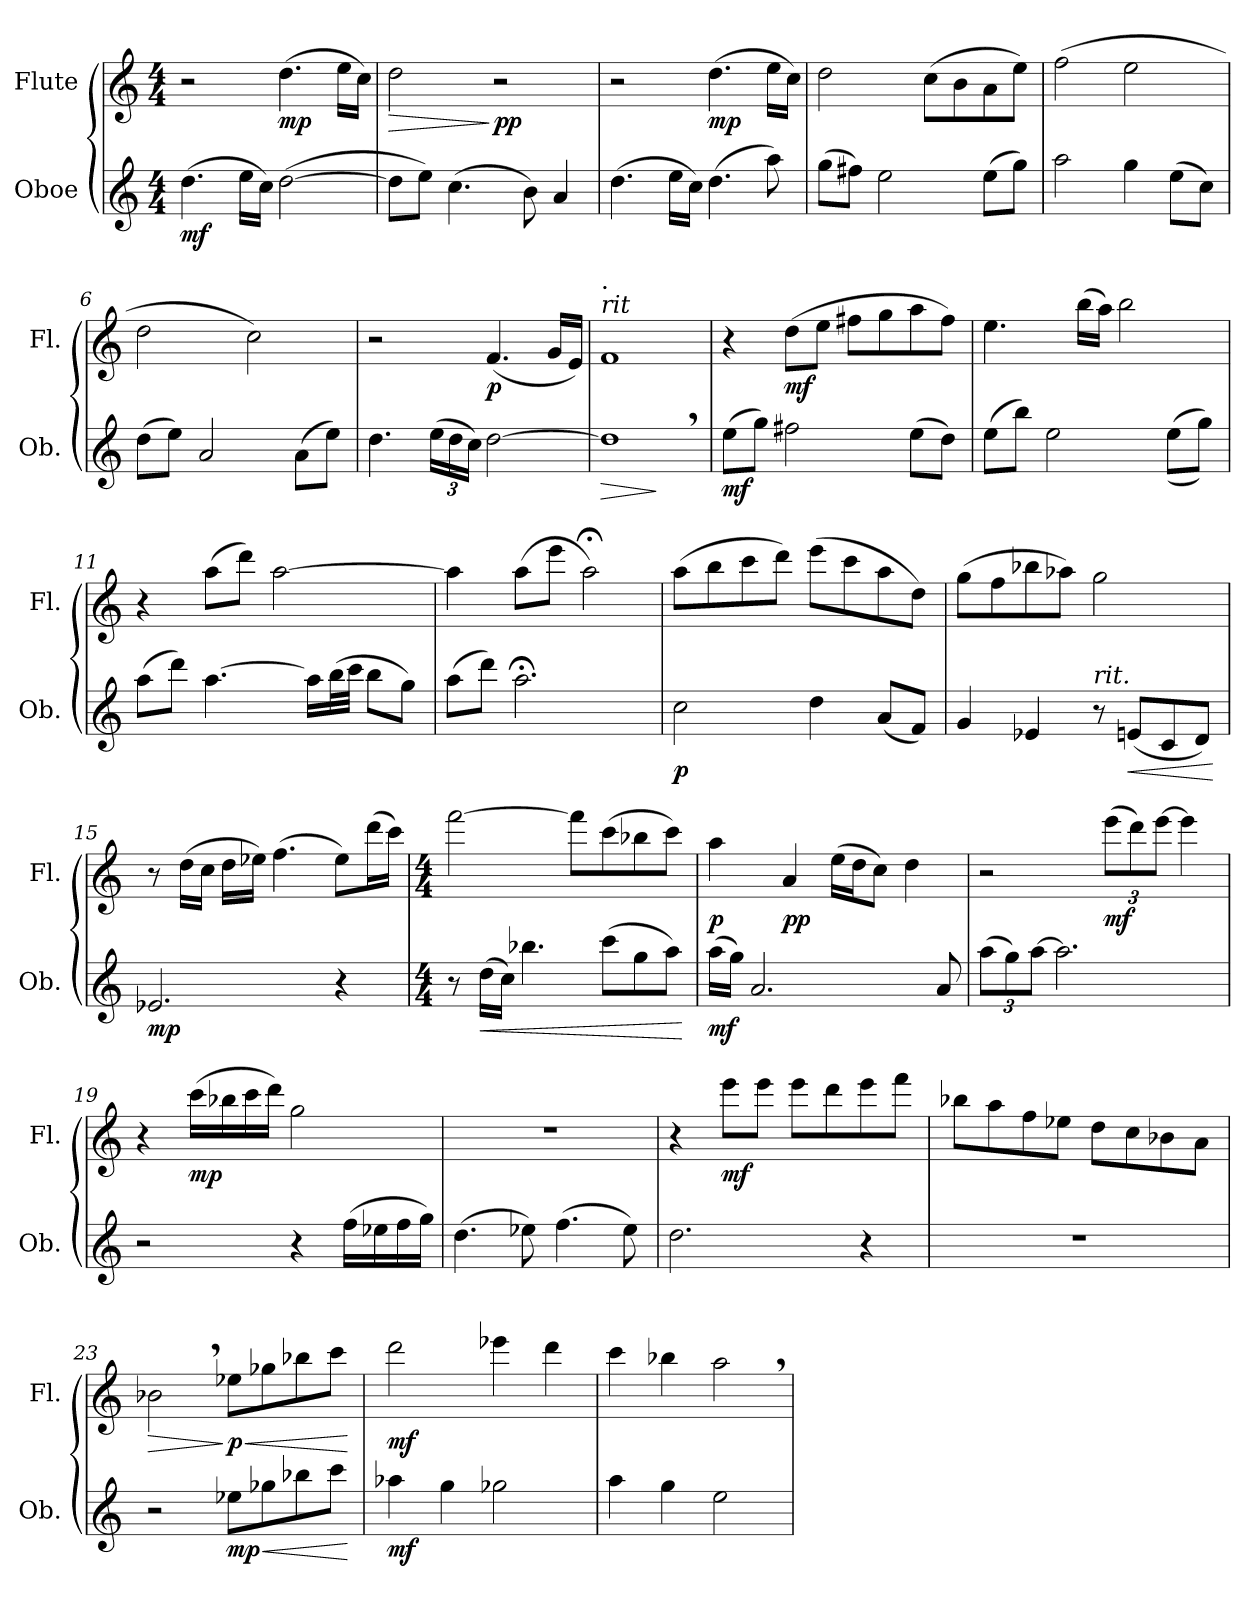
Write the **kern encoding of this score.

**kern	**dynam	**kern	**dynam
*part2	*part2	*part1	*part1
*staff2	*staff2	*staff1	*staff1
*I"Oboe	*	*I"Flute	*
*I'Ob.	*	*I'Fl.	*
*clefG2	*	*clefG2	*
*k[]	*	*k[]	*
*M4/4	*	*M4/4	*
*MM66	*	*MM66	*
=1	=1	=1	=1
!	!LO:DY:b	!	!
(>4.dd\	mf	2r	.
16ee\LL	.	.	.
16cc\JJ)	.	.	.
!	!	!	!LO:DY:b
(>[2dd\	.	(>4.dd\	mp
.	.	16ee\LL	.
.	.	16cc\JJ)	.
=2	=2	=2	=2
!	!	!	!LO:HP:b
8dd\L]	.	2dd\	>
8ee\J)	.	.	.
(>4.cc\	.	.	.
!	!	!	!LO:DY:n=1:b
.	.	2r	] pp
8b\)	.	.	.
4a/	.	.	.
=3	=3	=3	=3
(>4.dd\	.	2r	.
16ee\LL	.	.	.
16cc\JJ)	.	.	.
!	!	!	!LO:DY:b
(>4.dd\	.	(>4.dd\	mp
8aa\)	.	16ee\LL	.
.	.	16cc\JJ)	.
=4	=4	=4	=4
(>8gg\L	.	2dd\	.
8ff#X\J)	.	.	.
2ee\	.	.	.
.	.	(>8cc\L	.
.	.	8b\	.
(>8ee\L	.	8a\	.
8gg\J)	.	8ee\J)	.
=5	=5	=5	=5
2aa\	.	(>2ff\	.
4gg\	.	2ee\	.
(>8ee\L	.	.	.
8cc\J)	.	.	.
=6	=6	=6	=6
(>8dd\L	.	2dd\	.
8ee\J)	.	.	.
2a/	.	.	.
.	.	2cc\)	.
(>8a\L	.	.	.
8ee\J)	.	.	.
!!LO:LB:g=z
=7	=7	=7	=7
4.dd\	.	2r	.
*Xbrackettup	*	*	*
(>24ee\LL	.	.	.
24dd\	.	.	.
24cc\JJ)	.	.	.
!	!	!	!LO:DY:b
[2dd\	.	(<4.f/	p
.	.	16g/LL	.
.	.	16e/JJ)	.
=8	=8	=8	=8
*	*	*MM56	*
!	!	!LO:TX:a:i:t=rit	!
!	!	!LO:TX:a:t=.	!
!	!LO:HP:b	!	!
1dd,]	>	1f	.
.	]	.	.
=9	=9	=9	=9
*	*	*MM66	*
!	!LO:DY:b	!	!
(>8ee\L	mf	4r	.
8gg\J)	.	.	.
!	!	!	!LO:DY:b
2ff#X\	.	(>8dd\L	mf
.	.	8ee\J	.
.	.	8ff#X\L	.
.	.	8gg\	.
(>8ee\L	.	8aa\	.
8dd\J)	.	8ff#\J)	.
=10	=10	=10	=10
(>8ee\L	.	4.ee\	.
8bb\J)	.	.	.
2ee\	.	.	.
.	.	(>16bb\LL	.
.	.	16aa\JJ)	.
.	.	2bb\	.
(>(>8ee\L	.	.	.
8gg\J))	.	.	.
=11	=11	=11	=11
(>8aa\L	.	4r	.
8ddd\J)	.	.	.
[4.aa\	.	(>8aa\L	.
.	.	8ddd\J)	.
.	.	[2aa\	.
16aa\LL]	.	.	.
(>32bb\L	.	.	.
32ccc\JJJ	.	.	.
8bb\L	.	.	.
8gg\J)	.	.	.
!!LO:LB:g=z
=12	=12	=12	=12
(>8aa\L	.	4aa\]	.
8ddd\J)	.	.	.
2.aa;<\	.	(>8aa\L	.
.	.	8eee\J	.
*	*	*MM56	*
.	.	2aa;<\)	.
=13	=13	=13	=13
*	*	*MM66	*
!	!LO:DY:b	!	!
2cc\	p	(>8aa\L	.
.	.	8bb\	.
.	.	8ccc\	.
.	.	8ddd\J)	.
4dd\	.	(>8eee\L	.
.	.	8ccc\	.
(<8a/L	.	8aa\	.
8f/J)	.	8dd\J)	.
=14	=14	=14	=14
*	*	*^	*
*	*	*	*^	*
*	*	*	*	*^	*
4g/	.	(>8gg\L	2ryy	2.ryy	2..ryy	.
.	.	8ff\	.	.	.	.
4e-X/	.	8bb-X\	.	.	.	.
.	.	8aa-X\J)	.	.	.	.
*	*	*MM60	*	*	*	*
!LO:TX:a:i:t=rit.	!	!	!	!	!	!
8r	.	2gg\	8ryy	.	.	.
*	*	*MM56	*	*	*	*
!	!LO:HP:b	!	!	!	!	!
(<8en/L	<	.	4.ryy	.	.	.
*	*	*MM52	*	*	*	*
8c/	.	.	.	4ryy	.	.
*	*	*MM48	*	*	*	*
8d/J)	.	.	.	.	8ryy	.
.	[	.	.	.	.	.
*	*	*v	*v	*v	*v	*
=15	=15	=15	=15
*	*	*MM66	*
*	*	*^	*
*	*	*	*^	*
*	*	*	*	*^	*
!	!LO:DY:b	!	!	!	!	!
*	*	*v	*v	*v	*v	*
2.e-X/	mp	8r	.
.	.	(>16dd\LL	.
.	.	16cc\JJ	.
.	.	16dd\LL	.
.	.	16ee-X\JJ)	.
.	.	(>4.ff\	.
4r	.	8ee-\L)	.
.	.	(>16ddd\L	.
.	.	16ccc\JJ)	.
!!LO:LB:g=z
=16	=16	=16	=16
*M4/4	*	*M4/4	*
8r	.	[2fff\	.
!	!LO:HP:b	!	!
(>16dd\LL	<	.	.
16cc\JJ)	.	.	.
4.bb-X\	.	.	.
.	.	8fff\L]	.
(>8ccc\L	.	(>8ccc\	.
8gg\	.	8bb-X\	.
8aa\J)	.	8ccc\J)	.
.	[	.	.
=17	=17	=17	=17
!	!LO:DY:b	!	!LO:DY:b
(>16aa\LL	mf	4aa\	p
16gg\JJ)	.	.	.
2.a/	.	.	.
!	!	!	!LO:DY:b
.	.	4a/	pp
.	.	(>16ee\LL	.
.	.	16dd\J	.
.	.	8cc\J)	.
.	.	4dd\	.
8a/	.	.	.
=18	=18	=18	=18
(>12aa\L	.	2r	.
12gg\)	.	.	.
[12aa\J	.	.	.
2.aa\]	.	.	.
*	*	*Xbrackettup	*
!	!	!	!LO:DY:b
.	.	(>12eee\L	mf
.	.	12ddd\)	.
.	.	[12eee\J	.
.	.	4eee\]	.
=19	=19	=19	=19
2r	.	4r	.
!	!	!	!LO:DY:b
.	.	(>16ccc\LL	mp
.	.	16bb-X\	.
.	.	16ccc\	.
.	.	16ddd\JJ)	.
4r	.	2gg\	.
(>16ff\LL	.	.	.
16ee-X\	.	.	.
16ff\	.	.	.
16gg\JJ)	.	.	.
!!LO:PB:g=z
=20	=20	=20	=20
(>4.dd\	.	1r	.
8ee-X\)	.	.	.
(>4.ff\	.	.	.
8ee-\)	.	.	.
=21	=21	=21	=21
2.dd\	.	4r	.
!	!	!	!LO:DY:b
.	.	8eee\L	mf
.	.	8eee\J	.
.	.	8eee\L	.
.	.	8ddd\	.
4r	.	8eee\	.
.	.	8fff\J	.
=22	=22	=22	=22
1r	.	8bb-X\L	.
.	.	8aa\	.
.	.	8ff\	.
.	.	8ee-X\J	.
.	.	8dd\L	.
.	.	8cc\	.
.	.	8b-X\	.
.	.	8a\J	.
=23	=23	=23	=23
!	!	!	!LO:HP:b
2r	.	2b-X,\	>
!	!LO:HP:b	!	!LO:HP:n=1:b
!	!LO:DY:n=1:b	!	!LO:DY:n=1:b
8ee-X\L	< mp	8ee-X\L	] < p
8gg-X\	.	8gg-X\	.
8bb-X\	.	8bb-X\	.
8ccc\J	.	8ccc\J	.
.	[	.	[
=24	=24	=24	=24
!	!LO:DY:b	!	!LO:DY:b
4aa-X\	mf	2ddd\	mf
4gg\	.	.	.
2gg-X\	.	4eee-X\	.
.	.	4ddd\	.
=25	=25	=25	=25
4aa\	.	4ccc\	.
4gg\	.	4bb-X\	.
2ee\	.	2aa,\	.
=	=	=	=
*-	*-	*-	*-
